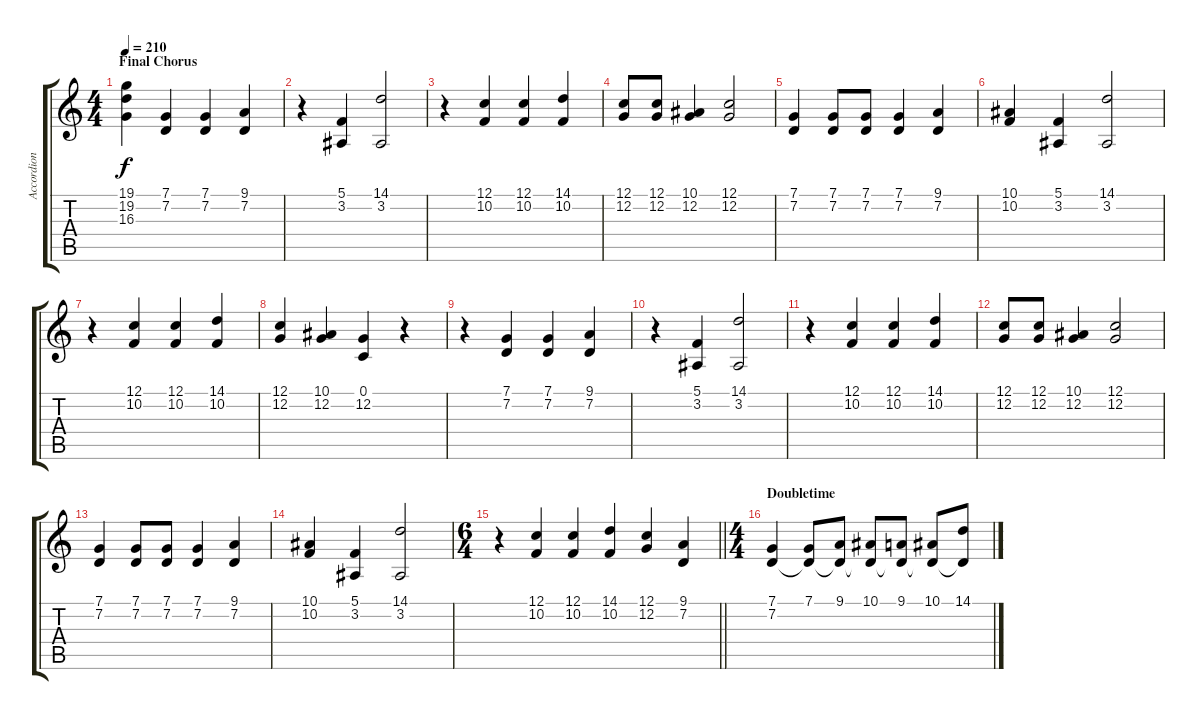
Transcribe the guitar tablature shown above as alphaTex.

\track ("Accordion" "Accordion") {instrument accordion}
\staff {score tabs}
\tuning (C4 G3 Eb3 Bb2 F2 C2) {hide}
\ts (4 4)
\section ("" "Final Chorus")
\tempo 210
\clef g2
\ks c
(19.1 19.2 16.3).4{dy f} (7.1 7.2).4 (7.1 7.2).4 (9.1 7.2).4 |
r.4 (5.1 3.2).4 (14.1 3.2).2 |
r.4 (12.1 10.2).4 (12.1 10.2).4 (14.1 10.2).4 |
(12.1 12.2).8 (12.1 12.2).8 (10.1 12.2).4 (12.1 12.2).2 |
(7.1 7.2).4 (7.1 7.2).8 (7.1 7.2).8 (7.1 7.2).4 (9.1 7.2).4 |
(10.1 10.2).4 (5.1 3.2).4 (14.1 3.2).2 |
r.4 (12.1 10.2).4 (12.1 10.2).4 (14.1 10.2).4 |
(12.1 12.2).4 (10.1 12.2).4 (0.1 12.2).4 r.4 |
r.4 (7.1 7.2).4 (7.1 7.2).4 (9.1 7.2).4 |
r.4 (5.1 3.2).4 (14.1 3.2).2 |
r.4 (12.1 10.2).4 (12.1 10.2).4 (14.1 10.2).4 |
(12.1 12.2).8 (12.1 12.2).8 (10.1 12.2).4 (12.1 12.2).2 |
(7.1 7.2).4 (7.1 7.2).8 (7.1 7.2).8 (7.1 7.2).4 (9.1 7.2).4 |
(10.1 10.2).4 (5.1 3.2).4 (14.1 3.2).2 |
\ts (6 4)
\barLineRight lightlight
r.4 (12.1 10.2).4 (12.1 10.2).4 (14.1 10.2).4 (12.1 12.2).4 (9.1 7.2).4 |
\ts (4 4)
\section ("" "Doubletime")
(7.1 7.2).4 (7.1 7.2{t}).8 (9.1 7.2{t}).8 (10.1 7.2{t}).8 (9.1 7.2{t}).8 (10.1 7.2{t}).8 (14.1 7.2{t}).8
